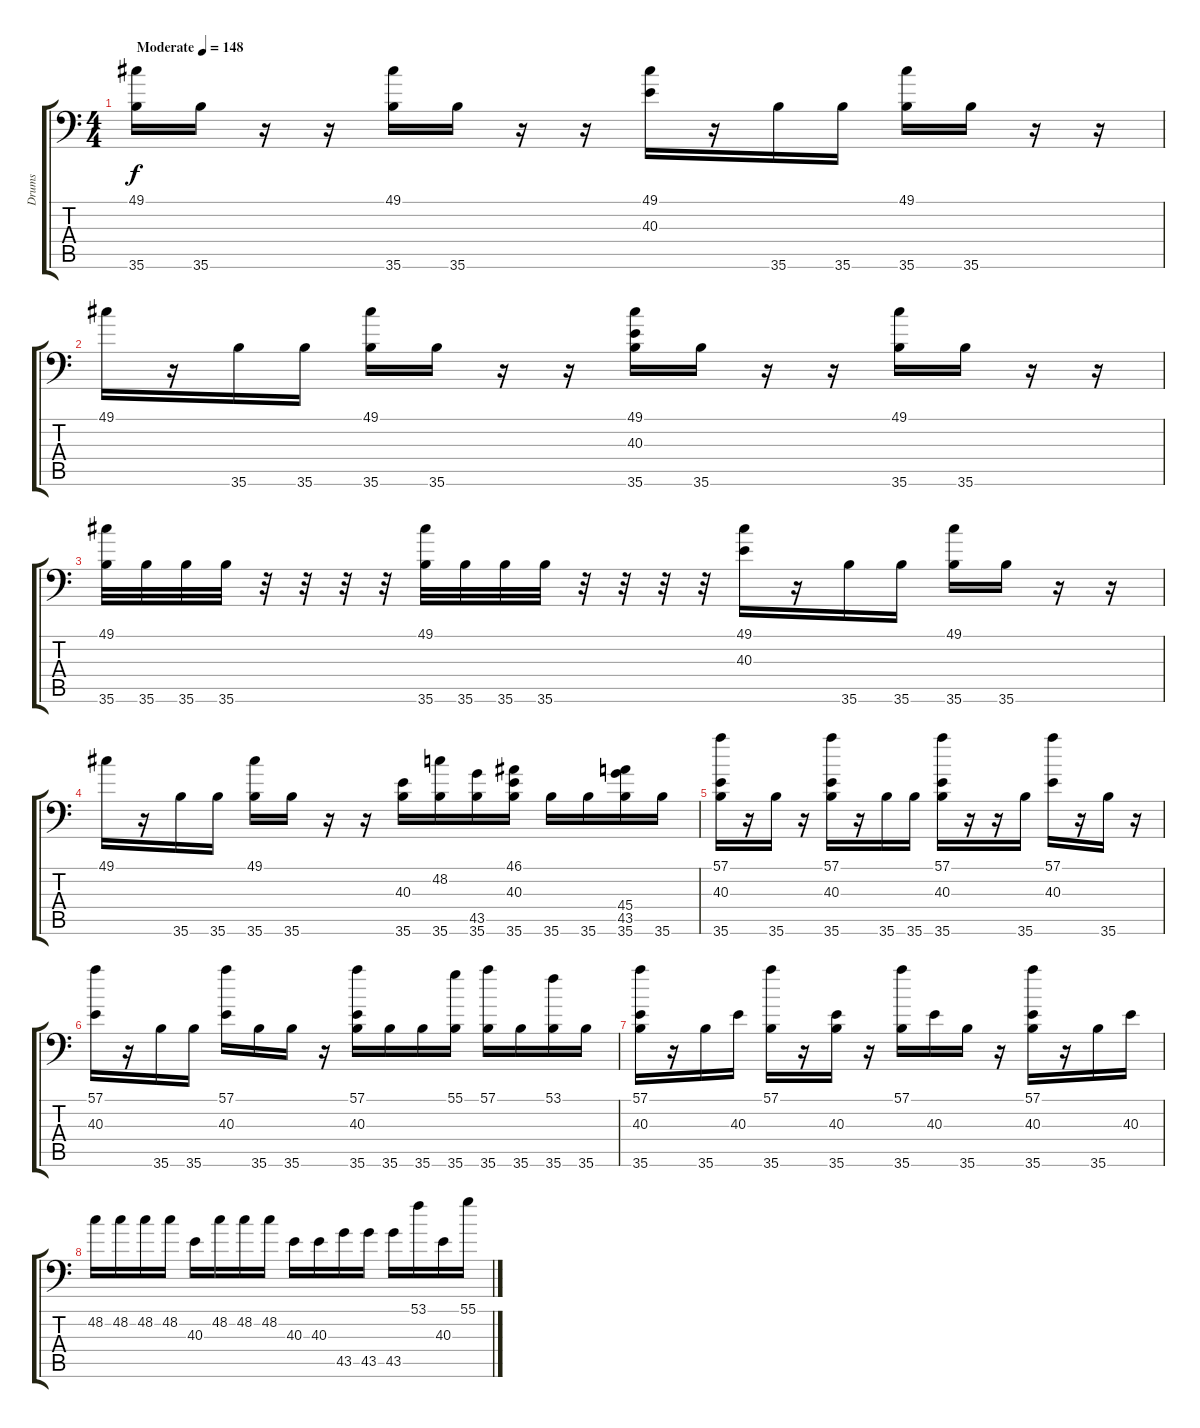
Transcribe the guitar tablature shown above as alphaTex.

\track ("Drums" "Drums") {instrument acousticgrandpiano}
\staff {score tabs}
\tuning (C-1 C-1 C-1 C-1 C-1 C-1) {hide}
\ts (4 4)
\tempo (148 "Moderate")
\clef f4
\ks c
(49.1 35.6).16{dy f instrument acousticgrandpiano} 35.6.16 r.16 r.16 (49.1 35.6).16 35.6.16 r.16 r.16 (49.1 40.3).16 r.16 35.6.16 35.6.16 (49.1 35.6).16 35.6.16 r.16 r.16 |
49.1.16 r.16 35.6.16 35.6.16 (49.1 35.6).16 35.6.16 r.16 r.16 (49.1 40.3 35.6).16 35.6.16 r.16 r.16 (49.1 35.6).16 35.6.16 r.16 r.16 |
(49.1 35.6).32 35.6.32 35.6.32 35.6.32 r.32 r.32 r.32 r.32 (49.1 35.6).32 35.6.32 35.6.32 35.6.32 r.32 r.32 r.32 r.32 (49.1 40.3).16 r.16 35.6.16 35.6.16 (49.1 35.6).16 35.6.16 r.16 r.16 |
49.1.16 r.16 35.6.16 35.6.16 (49.1 35.6).16 35.6.16 r.16 r.16 (40.3 35.6).16 (48.2 35.6).16 (43.5 35.6).16 (46.1 40.3 35.6).16 35.6.16 35.6.16 (45.4 43.5 35.6).16 35.6.16 |
(57.1 40.3 35.6).16 r.16 35.6.16 r.16 (57.1 40.3 35.6).16 r.16 35.6.16 35.6.16 (57.1 40.3 35.6).16 r.16 r.16 35.6.16 (57.1 40.3).16 r.16 35.6.16 r.16 |
(57.1 40.3).16 r.16 35.6.16 35.6.16 (57.1 40.3).16 35.6.16 35.6.16 r.16 (57.1 40.3 35.6).16 35.6.16 35.6.16 (55.1 35.6).16 (57.1 35.6).16 35.6.16 (53.1 35.6).16 35.6.16 |
(57.1 40.3 35.6).16 r.16 35.6.16 40.3.16 (57.1 35.6).16 r.16 (40.3 35.6).16 r.16 (57.1 35.6).16 40.3.16 35.6.16 r.16 (57.1 40.3 35.6).16 r.16 35.6.16 40.3.16 |
48.2.16 48.2.16 48.2.16 48.2.16 40.3.16 48.2.16 48.2.16 48.2.16 40.3.16 40.3.16 43.5.16 43.5.16 43.5.16 53.1.16 40.3.16 55.1.16
